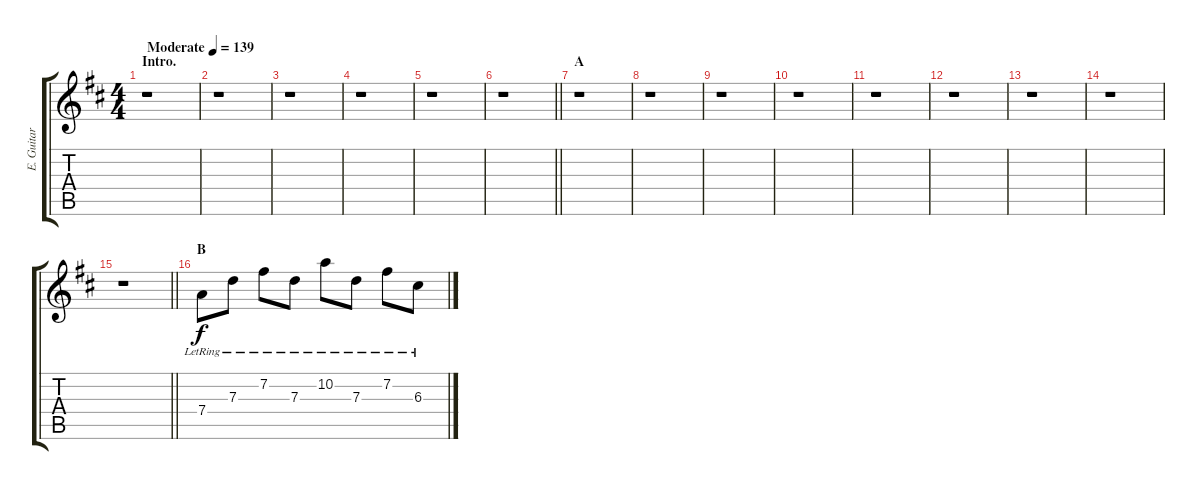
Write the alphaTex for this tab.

\track ("E. Guitar II" "E. Guitar ") {instrument electricguitarclean}
\staff {score tabs}
\tuning (E4 B3 G3 D3 A2 E2) {hide}
\ts (4 4)
\section ("" "Intro.")
\tempo (139 "Moderate")
\clef g2
\ks d
r.1{dy f instrument electricguitarclean} |
r.1 |
r.1 |
r.1 |
r.1 |
\barLineRight lightlight
r.1 |
\section ("" "A")
r.1 |
r.1 |
r.1 |
r.1 |
r.1 |
r.1 |
r.1 |
r.1 |
\barLineRight lightlight
r.1 |
\section ("" "B")
7.4{lr}.8 7.3{lr}.8 7.2{lr}.8 7.3{lr}.8 10.2{lr}.8 7.3{lr}.8 7.2{lr}.8 6.3{lr}.8
